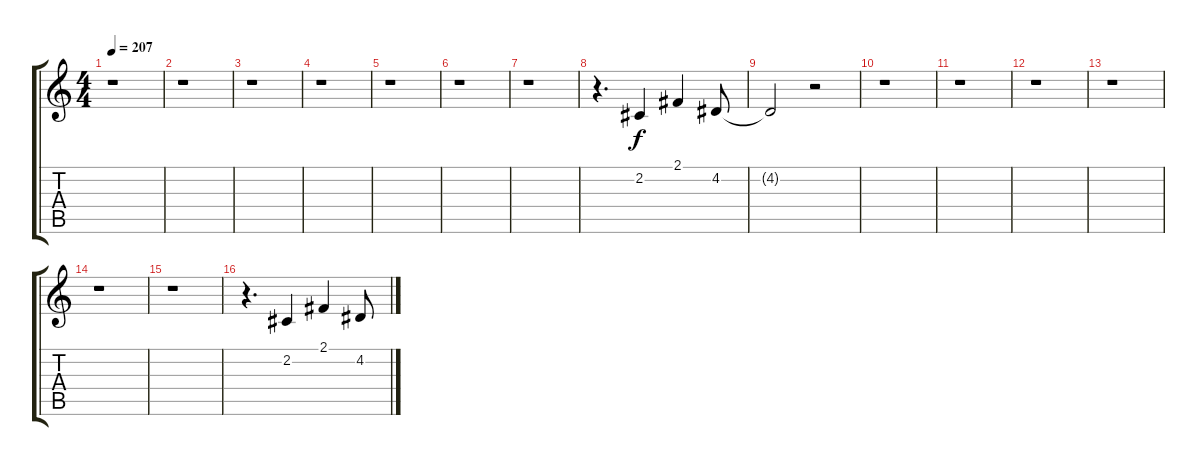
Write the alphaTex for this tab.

\track "" {instrument choiraahs}
\staff {score tabs}
\tuning (E4 B3 G3 D3 A2 E2) {hide}
\ts (4 4)
\tempo 207
\clef g2
\ks c
r.1{dy f} |
r.1 |
r.1 |
r.1 |
r.1 |
r.1 |
r.1 |
r.4{d} 2.2.4 2.1.4 4.2.8 |
4.2{t}.2 r.2 |
r.1 |
r.1 |
r.1 |
r.1 |
r.1 |
r.1 |
r.4{d} 2.2.4 2.1.4 4.2.8
